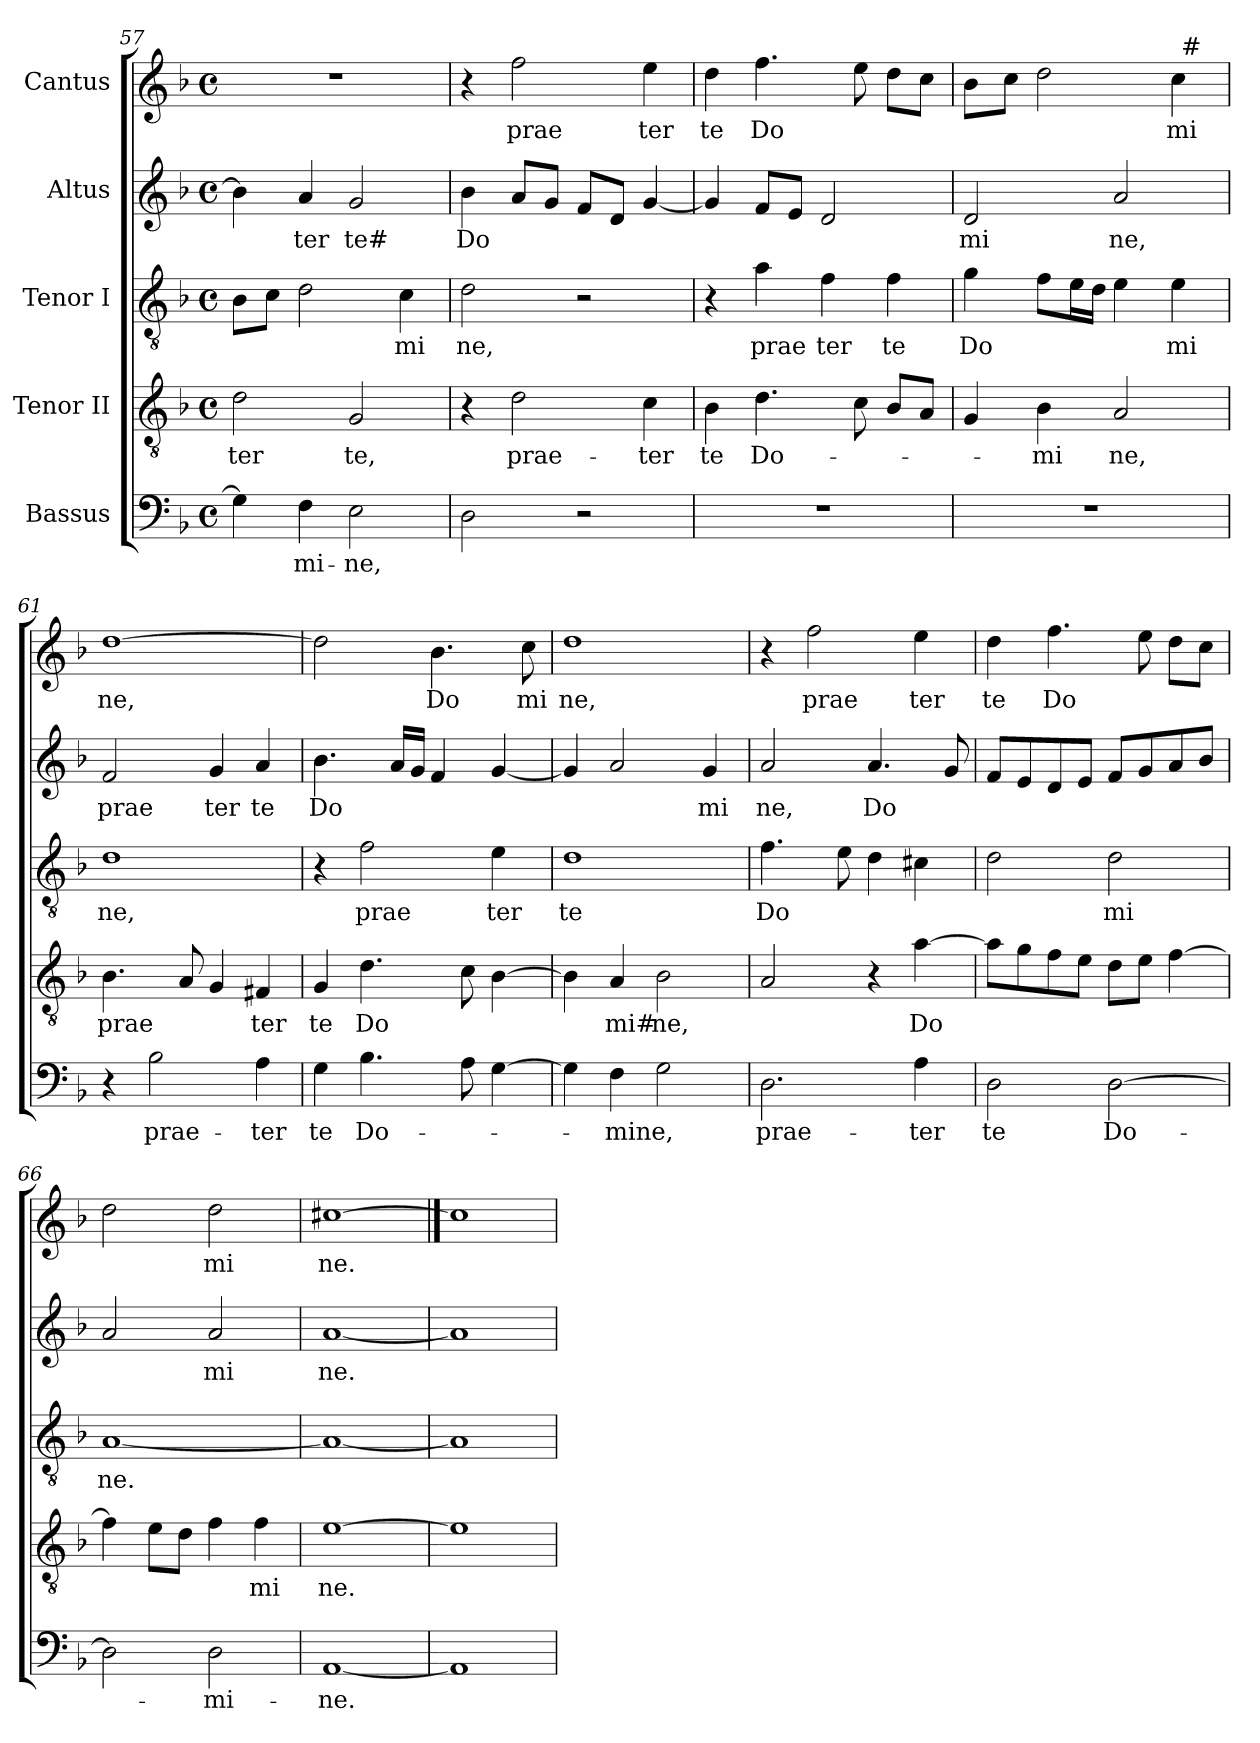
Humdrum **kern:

**kern	**text	**kern	**text	**kern	**text	**kern	**text	**kern	**text
*part5	*part5	*part4	*part4	*part3	*part3	*part2	*part2	*part1	*part1
*staff5	*staff5	*staff4	*staff4	*staff3	*staff3	*staff2	*staff2	*staff1	*staff1
*I"Bassus	*	*I"Tenor II	*	*I"Tenor I	*	*I"Altus	*	*I"Cantus	*
*clefF4	*	*clefGv2	*	*clefGv2	*	*clefG2	*	*clefG2	*
*k[b-]	*	*k[b-]	*	*k[b-]	*	*k[b-]	*	*k[b-]	*
*F:	*	*F:	*	*F:	*	*F:	*	*F:	*
*M4/4	*	*M4/4	*	*M4/4	*	*M4/4	*	*M4/4	*
*met(c)	*	*met(c)	*	*met(c)	*	*met(c)	*	*met(c)	*
=57	=57	=57	=57	=57	=57	=57	=57	=57	=57
!	!	!	!LO:LY:b:cj	!	!	!	!	!	!
4G\]	.	2d\	-ter	8B-\L	.	4b-\]	.	1r	.
.	.	.	.	8c\J	.	.	.	.	.
!	!LO:LY:b:cj	!	!	!	!	!	!LO:LY:b:cj	!	!
4F\	-mi-	.	.	2d\	.	4a/	ter	.	.
!	!LO:LY:b	!	!LO:LY:b:cj	!	!	!	!LO:LY:b:cj	!	!
2E\	-ne,	2G/	te,	.	.	2g/	te#	.	.
!	!	!	!	!	!LO:LY:b:cj	!	!	!	!
.	.	.	.	4c\	mi	.	.	.	.
=58	=58	=58	=58	=58	=58	=58	=58	=58	=58
!	!	!	!	!	!LO:LY:b:cj	!	!LO:LY:b	!	!
2D\	.	4r	.	2d\	ne,	4b-\	Do	4r	.
!	!	!	!LO:LY:b:cj	!	!	!	!	!	!LO:LY:b:cj
.	.	2d\	prae-	.	.	8a/L	.	2ff\	prae
.	.	.	.	.	.	8g/J	.	.	.
2r	.	.	.	2r	.	8f/L	.	.	.
.	.	.	.	.	.	8d/J	.	.	.
!	!	!	!LO:LY:b:cj	!	!	!	!	!	!LO:LY:b:cj
.	.	4c\	-ter	.	.	[<4g/	.	4ee\	ter
=59	=59	=59	=59	=59	=59	=59	=59	=59	=59
!	!	!	!LO:LY:b:cj	!	!	!	!	!	!LO:LY:b:cj
1r	.	4B-\	te	4r	.	4g/]	.	4dd\	te
!	!	!	!LO:LY:b	!	!LO:LY:b:cj	!	!	!	!LO:LY:b
.	.	4.d\	Do-	4a\	prae	8f/L	.	4.ff\	Do
.	.	.	.	.	.	8e/J	.	.	.
!	!	!	!	!	!LO:LY:b:cj	!	!	!	!
.	.	.	.	4f\	ter	2d/	.	.	.
.	.	8c\	.	.	.	.	.	8ee\	.
!	!	!	!	!	!LO:LY:b:cj	!	!	!	!
.	.	8B-/L	.	4f\	te	.	.	8dd\L	.
.	.	8A/J	.	.	.	.	.	8cc\J	.
!!LO:LB:g=z
=60	=60	=60	=60	=60	=60	=60	=60	=60	=60
!	!	!	!	!	!LO:LY:b	!	!LO:LY:b:cj	!	!
*	*	*^	*	*	*	*	*	*^	*
1r	.	4G/	64ryy	.	4g\	Do	2d/	mi	8b-\L	2ryy	.
.	.	.	2ryy	.	.	.	.	.	.	.	.
.	.	.	.	.	.	.	.	.	8cc\J	.	.
!	!	!	!	!LO:LY:b:cj	!	!	!	!	!	!	!
.	.	4B-\	.	-mi	8f\L	.	.	.	2dd\	.	.
.	.	.	.	.	16e\	.	.	.	.	.	.
.	.	.	.	.	16d\J	.	.	.	.	.	.
!	!	!	!	!LO:LY:b:cj	!	!	!	!LO:LY:b:cj	!	!	!
.	.	2A/	.	ne,	4e\	.	2a/	ne,	.	4ryy	.
.	.	.	4ryy	.	.	.	.	.	.	.	.
!	!	!	!	!	!	!LO:LY:b:cj	!	!	!	!	!LO:LY:b:cj
.	.	.	.	.	4e\	mi	.	.	4cc\	64ryy	mi
!	!	!	!	!	!	!	!	!	!	!LO:TX:a:t=#	!
.	.	.	8...ryy	.	.	.	.	.	.	8...ryy	.
=61	=61	=61	=61	=61	=61	=61	=61	=61	=61	=61	=61
!	!	!	!	!LO:LY:b	!	!LO:LY:b:cj	!	!LO:LY:b:cj	!	!	!LO:LY:b:cj
*	*	*v	*v	*	*	*	*	*	*v	*v	*
4r	.	4.B-\	prae	1d	ne,	2f/	prae	[>1dd	ne,
!	!LO:LY:b:cj	!	!	!	!	!	!	!	!
2B-\	prae-	.	.	.	.	.	.	.	.
.	.	8A/	.	.	.	.	.	.	.
!	!	!	!	!	!	!	!LO:LY:b:cj	!	!
.	.	4G/	.	.	.	4g/	ter	.	.
!	!LO:LY:b:cj	!	!LO:LY:b:cj	!	!	!	!LO:LY:b:cj	!	!
4A\	-ter	4F#X/	ter	.	.	4a/	te	.	.
=62	=62	=62	=62	=62	=62	=62	=62	=62	=62
!	!LO:LY:b:cj	!	!LO:LY:b:cj	!	!	!	!LO:LY:b	!	!
4G\	te	4G/	te	4r	.	4.b-\	Do	2dd\]	.
!	!LO:LY:b	!	!LO:LY:b	!	!LO:LY:b:cj	!	!	!	!
4.B-\	Do-	4.d\	Do	2f\	prae	.	.	.	.
.	.	.	.	.	.	16a/L	.	.	.
.	.	.	.	.	.	16g/J	.	.	.
!	!	!	!	!	!	!	!	!	!LO:LY:b:cj
.	.	.	.	.	.	4f/	.	4.b-\	Do
8A\	.	8c\	.	.	.	.	.	.	.
!	!	!	!	!	!LO:LY:b:cj	!	!	!	!
[>4G\	.	[>4B-\	.	4e\	ter	[<4g/	.	.	.
!	!	!	!	!	!	!	!	!	!LO:LY:b:cj
.	.	.	.	.	.	.	.	8cc\	mi
=63	=63	=63	=63	=63	=63	=63	=63	=63	=63
!	!	!	!	!	!LO:LY:b:cj	!	!	!	!LO:LY:b:cj
4G\]	.	4B-\]	.	1d	te	4g/]	.	1dd	ne,
!	!LO:LY:b	!	!LO:LY:b:rj	!	!	!	!	!	!
4F\	-mine,	4A/	mi#	.	.	2a/	.	.	.
!	!	!	!LO:LY:b	!	!	!	!	!	!
2G\	.	2B-\	ne,	.	.	.	.	.	.
!	!	!	!	!	!	!	!LO:LY:b:cj	!	!
.	.	.	.	.	.	4g/	mi	.	.
=64	=64	=64	=64	=64	=64	=64	=64	=64	=64
!	!LO:LY:b:cj	!	!	!	!LO:LY:b	!	!LO:LY:b:cj	!	!
2.D\	prae-	2A/	.	4.f\	Do	2a/	ne,	4r	.
!	!	!	!	!	!	!	!	!	!LO:LY:b:cj
.	.	.	.	.	.	.	.	2ff\	prae
.	.	.	.	8e\	.	.	.	.	.
!	!	!	!	!	!	!	!LO:LY:b	!	!
.	.	4r	.	4d\	.	4.a/	Do	.	.
!	!LO:LY:b:cj	!	!LO:LY:b	!	!	!	!	!	!LO:LY:b:cj
4A\	-ter	[>4a\	Do	4c#X\	.	.	.	4ee\	ter
.	.	.	.	.	.	8g/	.	.	.
=65	=65	=65	=65	=65	=65	=65	=65	=65	=65
!	!LO:LY:b:cj	!	!	!	!	!	!	!	!LO:LY:b:cj
2D\	te	8a\L]	.	2d\	.	8f/L	.	4dd\	te
.	.	8g\	.	.	.	8e/	.	.	.
!	!	!	!	!	!	!	!	!	!LO:LY:b
.	.	8f\	.	.	.	8d/	.	4.ff\	Do
.	.	8e\J	.	.	.	8e/J	.	.	.
!	!LO:LY:b	!	!	!	!LO:LY:b:cj	!	!	!	!
[>2D\	Do-	8d\L	.	2d\	mi	8f/L	.	.	.
.	.	8e\J	.	.	.	8g/	.	8ee\	.
.	.	[>4f\	.	.	.	8a/	.	8dd\L	.
.	.	.	.	.	.	8b-/J	.	8cc\J	.
=66	=66	=66	=66	=66	=66	=66	=66	=66	=66
!	!	!	!	!	!LO:LY:b:cj	!	!	!	!
2D\]	.	4f\]	.	[<1A	ne.	2a/	.	2dd\	.
.	.	8e\L	.	.	.	.	.	.	.
.	.	8d\J	.	.	.	.	.	.	.
!	!LO:LY:b:cj	!	!	!	!	!	!LO:LY:b:cj	!	!LO:LY:b:cj
2D\	-mi-	4f\	.	.	.	2a/	mi	2dd\	mi
!	!	!	!LO:LY:b:cj	!	!	!	!	!	!
.	.	4f\	mi	.	.	.	.	.	.
=67	=67	=67	=67	=67	=67	=67	=67	=67	=67
!	!LO:LY:b:cj	!	!LO:LY:b:cj	!	!	!	!LO:LY:b:cj	!	!LO:LY:b:cj
[1AA	-ne.	[1e	ne.	1A_	.	[1a	ne.	[1cc#X	ne.
=68	==68	=68	==68	=68	==68	=68	==68	==68	==68
1AA]	.	1e]	.	1A]	.	1a]	.	1cc#]	.
=	=	=	=	=	=	=	=	=	=
*-	*-	*-	*-	*-	*-	*-	*-	*-	*-
